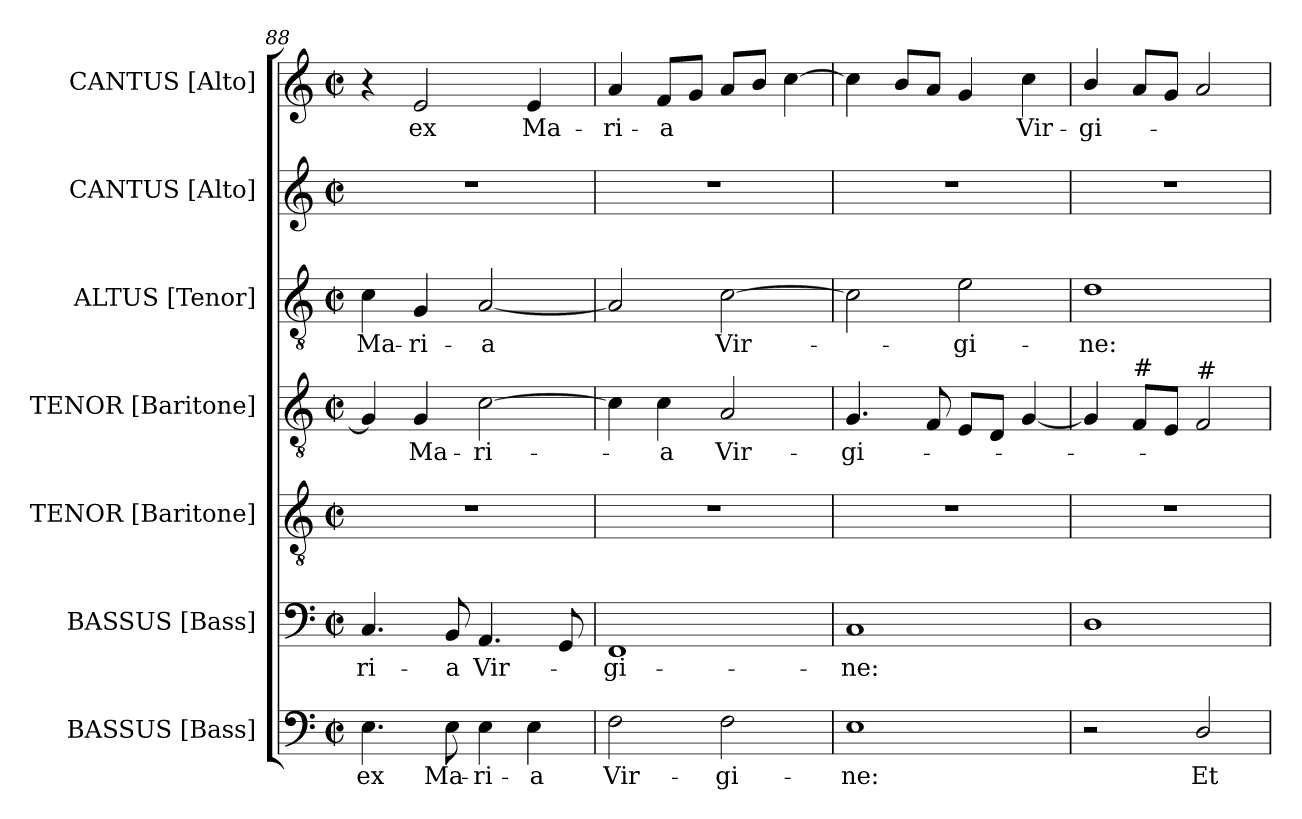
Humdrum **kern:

**kern	**text	**kern	**text	**kern	**kern	**text	**kern	**text	**kern	**kern	**text
*part7	*part7	*part6	*part6	*part5	*part4	*part4	*part3	*part3	*part2	*part1	*part1
*staff7	*staff7	*staff6	*staff6	*staff5	*staff4	*staff4	*staff3	*staff3	*staff2	*staff1	*staff1
*I"BASSUS [Bass]	*	*I"BASSUS [Bass]	*	*I"TENOR [Baritone]	*I"TENOR [Baritone]	*	*I"ALTUS [Tenor]	*	*I"CANTUS [Alto]	*I"CANTUS [Alto]	*
*I'B.	*	*I'B.	*	*I'Bar.	*I'Bar.	*	*I'T.	*	*I'A.	*I'A.	*
*clefF4	*	*clefF4	*	*clefGv2	*clefGv2	*	*clefGv2	*	*clefG2	*clefG2	*
*	*	*	*	*ITrd7c12	*ITrd7c12	*	*ITrd7c12	*	*	*	*
*k[]	*	*k[]	*	*k[]	*k[]	*	*k[]	*	*k[]	*k[]	*
*C:	*	*C:	*	*C:	*C:	*	*C:	*	*C:	*C:	*
*M2/2	*	*M2/2	*	*M2/2	*M2/2	*	*M2/2	*	*M2/2	*M2/2	*
*met(c|)	*	*met(c|)	*	*met(c|)	*met(c|)	*	*met(c|)	*	*met(c|)	*met(c|)	*
=88	=88	=88	=88	=88	=88	=88	=88	=88	=88	=88	=88
!	!LO:LY:b:color=#000000	!	!	!	!	!	!	!	!	!	!
!	!	!	!LO:LY:b:color=#000000	!	!	!	!	!	!	!	!
!	!	!	!	!	!	!	!	!LO:LY:b:color=#000000	!	!	!
4.Ei\	ex	4.Ci/	-ri-	1r	4GGi/]	.	4Ci\	Ma-	1r	4r	.
!	!	!	!	!	!	!LO:LY:b:color=#000000	!	!	!	!	!
!	!	!	!	!	!	!	!	!LO:LY:b:color=#000000	!	!	!
!	!	!	!	!	!	!	!	!	!	!	!LO:LY:b:color=#000000
.	.	.	.	.	4GGi/	Ma-	4GGi/	-ri-	.	2ei/	ex
!	!LO:LY:b:color=#000000	!	!	!	!	!	!	!	!	!	!
!	!	!	!LO:LY:b:color=#000000	!	!	!	!	!	!	!	!
8Ei\	Ma-	8BBi/	-a	.	.	.	.	.	.	.	.
!	!LO:LY:b:color=#000000	!	!	!	!	!	!	!	!	!	!
!	!	!	!LO:LY:b:color=#000000	!	!	!	!	!	!	!	!
!	!	!	!	!	!	!LO:LY:b:color=#000000	!	!	!	!	!
!	!	!	!	!	!	!	!	!LO:LY:b:color=#000000	!	!	!
4Ei\	-ri-	4.AAi/	Vir-	.	[>2Ci\	-ri-	[<2AAi/	-a	.	.	.
!	!LO:LY:b:color=#000000	!	!	!	!	!	!	!	!	!	!
!	!	!	!	!	!	!	!	!	!	!	!LO:LY:b:color=#000000
4Ei\	-a	.	.	.	.	.	.	.	.	4ei/	Ma-
.	.	8GGi/	.	.	.	.	.	.	.	.	.
=89	=89	=89	=89	=89	=89	=89	=89	=89	=89	=89	=89
!	!LO:LY:b:color=#000000	!	!	!	!	!	!	!	!	!	!
!	!	!	!LO:LY:b:color=#000000	!	!	!	!	!	!	!	!
!	!	!	!	!	!	!	!	!	!	!	!LO:LY:b:color=#000000
2Fi\	Vir-	1FFi	-gi-	1r	4Ci\]	.	2AAi/]	.	1r	4ai/	-ri-
!	!	!	!	!	!	!LO:LY:b:color=#000000	!	!	!	!	!
!	!	!	!	!	!	!	!	!	!	!	!LO:LY:b:color=#000000
.	.	.	.	.	4Ci\	-a	.	.	.	8fi/L	-a
.	.	.	.	.	.	.	.	.	.	8gi/J	.
!	!LO:LY:b:color=#000000	!	!	!	!	!	!	!	!	!	!
!	!	!	!	!	!	!LO:LY:b:color=#000000	!	!	!	!	!
!	!	!	!	!	!	!	!	!LO:LY:b:color=#000000	!	!	!
2Fi\	-gi-	.	.	.	2AAi/	Vir-	[>2Ci\	Vir-	.	8ai/L	.
.	.	.	.	.	.	.	.	.	.	8bi/J	.
.	.	.	.	.	.	.	.	.	.	[>4cci\	.
!!LO:PB:g=z
=90	=90	=90	=90	=90	=90	=90	=90	=90	=90	=90	=90
!	!LO:LY:b:color=#000000	!	!	!	!	!	!	!	!	!	!
!	!	!	!LO:LY:b:color=#000000	!	!	!	!	!	!	!	!
!	!	!	!	!	!	!LO:LY:b:color=#000000	!	!	!	!	!
1Ei	-ne:	1Ci	-ne:	1r	4.GGi/	-gi-	2Ci\]	.	1r	4cci\]	.
.	.	.	.	.	.	.	.	.	.	8bi/L	.
.	.	.	.	.	8FFi/	.	.	.	.	8ai/J	.
!	!	!	!	!	!	!	!	!LO:LY:b:color=#000000	!	!	!
.	.	.	.	.	8EEi/L	.	2Ei\	-gi-	.	4gi/	.
.	.	.	.	.	8DDi/J	.	.	.	.	.	.
!	!	!	!	!	!	!	!	!	!	!	!LO:LY:b:color=#000000
.	.	.	.	.	[<4GGi/	.	.	.	.	4cci\	Vir-
=91	=91	=91	=91	=91	=91	=91	=91	=91	=91	=91	=91
!	!	!	!	!	!	!	!	!LO:LY:b:color=#000000	!	!	!
!	!	!	!	!	!	!	!	!	!	!	!LO:LY:b:color=#000000
2r	.	1Di	.	1r	4GGi/]	.	1Di	-ne:	1r	4bi/	-gi-
!	!	!	!	!	!LO:TX:a:t=#	!	!	!	!	!	!
.	.	.	.	.	8FFi/L	.	.	.	.	8ai/L	.
.	.	.	.	.	8EEi/J	.	.	.	.	8gi/J	.
!	!	!	!	!	!LO:TX:a:t=#	!	!	!	!	!	!
!	!LO:LY:b:color=#000000	!	!	!	!	!	!	!	!	!	!
2Di/	Et	.	.	.	2FFi/	.	.	.	.	2ai/	.
=	=	=	=	=	=	=	=	=	=	=	=
*-	*-	*-	*-	*-	*-	*-	*-	*-	*-	*-	*-
